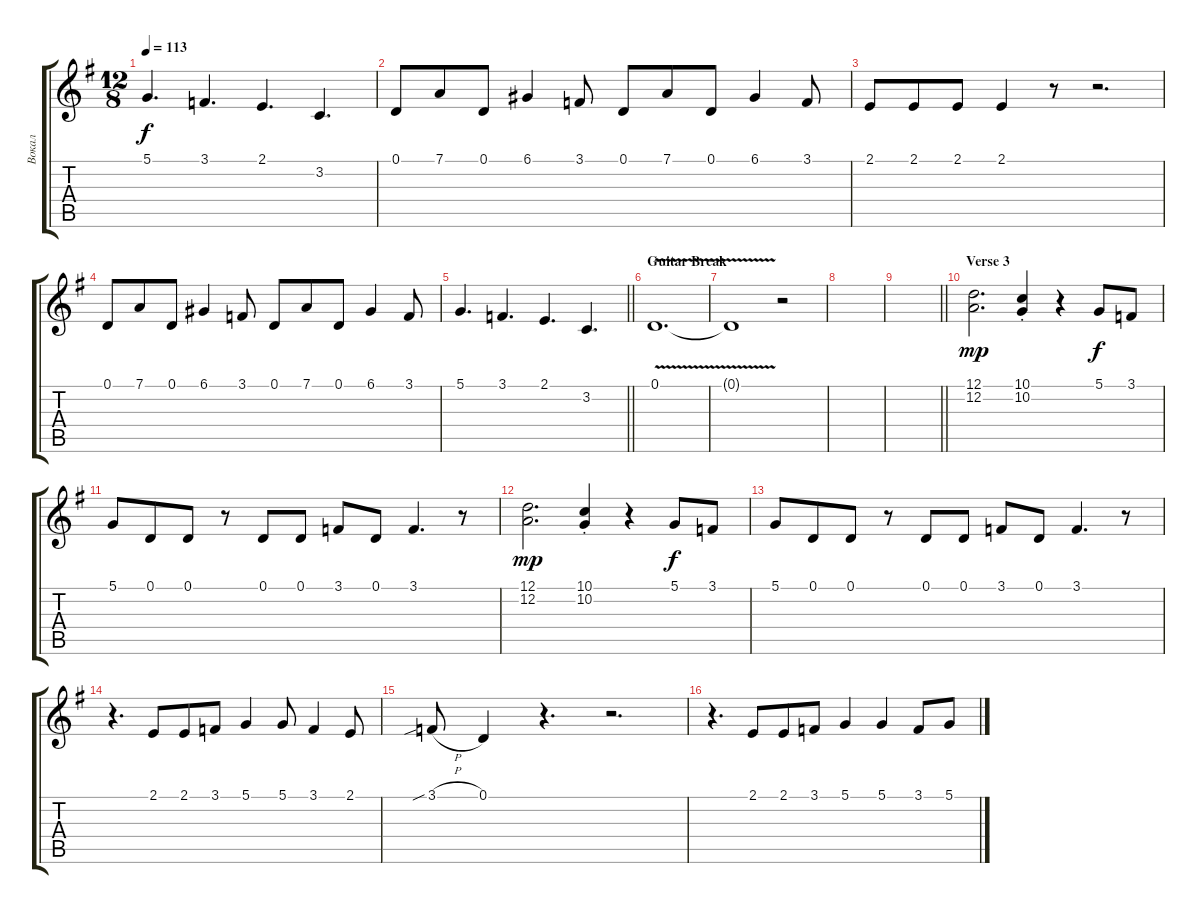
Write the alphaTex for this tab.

\track ("Вокал" "Вокал") {instrument trumpet}
\staff {score tabs}
\tuning (D4 A3 F3 C3 G2 D2) {hide}
\ts (12 8)
\tempo 113
\clef g2
\ks eminor
5.1.4{d dy f} 3.1.4{d} 2.1.4{d} 3.2.4{d} |
0.1.8 7.1.8 0.1.8 6.1.4 3.1.8 0.1.8 7.1.8 0.1.8 6.1.4 3.1.8 |
2.1.8 2.1.8 2.1.8 2.1.4 r.8 r.2{d} |
0.1.8 7.1.8 0.1.8 6.1.4 3.1.8 0.1.8 7.1.8 0.1.8 6.1.4 3.1.8 |
\barLineRight lightlight
5.1.4{d} 3.1.4{d} 2.1.4{d} 3.2.4{d} |
\section ("" "Guitar Break")
0.1{v}.1{d} |
0.1{t}.1 r.2 |
|
\barLineRight lightlight
|
\section ("" "Verse 3")
(12.1 12.2).2{d dy mp} (10.1{st} 10.2{st}).4 r.4 5.1.8{dy f} 3.1.8 |
5.1.8 0.1.8 0.1.8 r.8 0.1.8 0.1.8 3.1.8 0.1.8 3.1.4{d} r.8 |
(12.1 12.2).2{d dy mp} (10.1{st} 10.2{st}).4 r.4 5.1.8{dy f} 3.1.8 |
5.1.8 0.1.8 0.1.8 r.8 0.1.8 0.1.8 3.1.8 0.1.8 3.1.4{d} r.8 |
r.4{d} 2.1.8 2.1.8 3.1.8 5.1.4 5.1.8 3.1.4 2.1.8 |
3.1{sib h}.8 0.1.4 r.4{d} r.2{d} |
r.4{d} 2.1.8 2.1.8 3.1.8 5.1.4 5.1.4 3.1.8 5.1.8
